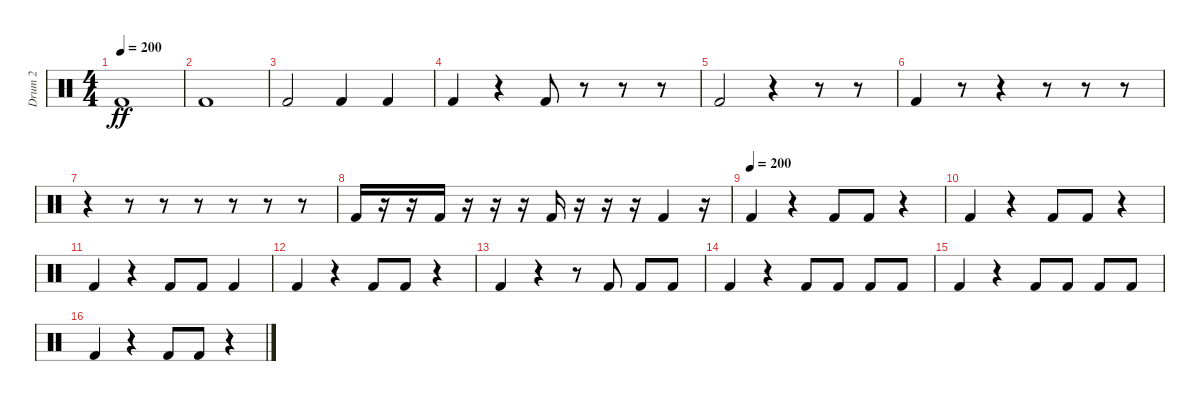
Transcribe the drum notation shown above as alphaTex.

\track ("Drum 2" "Drum 2") {instrument percussion}
\staff {score}
\articulation defaults
\ts (4 4)
\tempo 200
\clef neutral
\ks c "Kick (hit) 2".1{dy ff}
|
"Kick (hit) 2".1 |
"Kick (hit) 2".2 "Kick (hit) 2".4 "Kick (hit) 2".4 |
"Kick (hit) 2".4 r.4 "Kick (hit) 2".8 r.8 r.8 r.8 |
"Kick (hit) 2".2 r.4 r.8 r.8 |
"Kick (hit) 2".4 r.8 r.4 r.8 r.8 r.8 |
r.4 r.8 r.8 r.8 r.8 r.8 r.8 |
"Kick (hit) 2".16 r.16 r.16 "Kick (hit) 2".16 r.16 r.16 r.16 "Kick (hit) 2".16 r.16 r.16 r.16 "Kick (hit) 2".4 r.16 |
\tempo (200)
"Kick (hit) 2".4 r.4 "Kick (hit) 2".8 "Kick (hit) 2".8 r.4 |
"Kick (hit) 2".4 r.4 "Kick (hit) 2".8 "Kick (hit) 2".8 r.4 |
"Kick (hit) 2".4 r.4 "Kick (hit) 2".8 "Kick (hit) 2".8 "Kick (hit) 2".4 |
"Kick (hit) 2".4 r.4 "Kick (hit) 2".8 "Kick (hit) 2".8 r.4 |
"Kick (hit) 2".4 r.4 r.8 "Kick (hit) 2".8 "Kick (hit) 2".8 "Kick (hit) 2".8 |
"Kick (hit) 2".4 r.4 "Kick (hit) 2".8 "Kick (hit) 2".8 "Kick (hit) 2".8 "Kick (hit) 2".8 |
"Kick (hit) 2".4 r.4 "Kick (hit) 2".8 "Kick (hit) 2".8 "Kick (hit) 2".8 "Kick (hit) 2".8 |
"Kick (hit) 2".4 r.4 "Kick (hit) 2".8 "Kick (hit) 2".8 r.4
